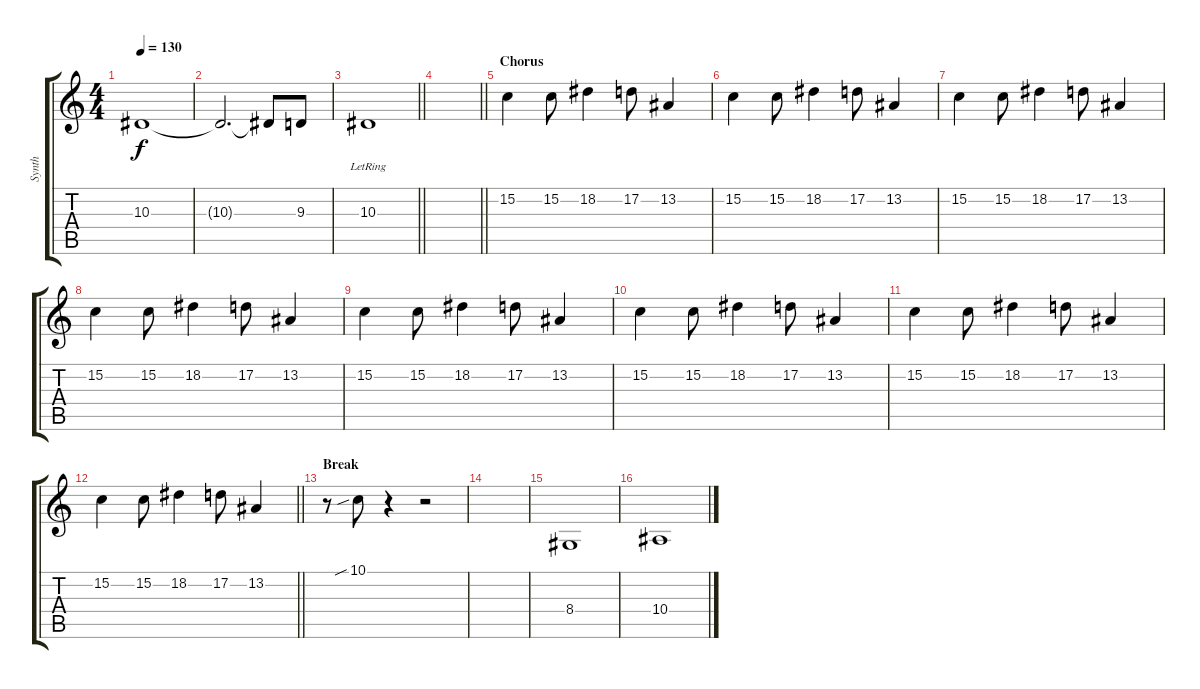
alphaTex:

\track ("Synth" "Synth") {instrument lead2sawtooth}
\staff {score tabs}
\tuning (D4 A3 F3 C3 G2 C2) {hide}
\ts (4 4)
\tempo 130
\clef g2
\ks c
10.3.1{dy f} |
10.3{t}.2{d} 10.3{t}.8 9.3.8 |
\barLineRight lightlight
10.3{lr}.1 |
\barLineRight lightlight
|
\section ("" "Chorus")
15.2.4{volume 11} 15.2.8 18.2.4 17.2.8 13.2.4 |
15.2.4 15.2.8 18.2.4 17.2.8 13.2.4 |
15.2.4 15.2.8 18.2.4 17.2.8 13.2.4 |
15.2.4 15.2.8 18.2.4 17.2.8 13.2.4 |
15.2.4 15.2.8 18.2.4 17.2.8 13.2.4 |
15.2.4 15.2.8 18.2.4 17.2.8 13.2.4 |
15.2.4 15.2.8 18.2.4 17.2.8 13.2.4 |
\barLineRight lightlight
15.2.4 15.2.8 18.2.4 17.2.8 13.2.4 |
\section ("" "Break")
r.8{volume 13} 10.1{sib}.8 r.4 r.2 |
|
8.4.1 |
10.4.1
